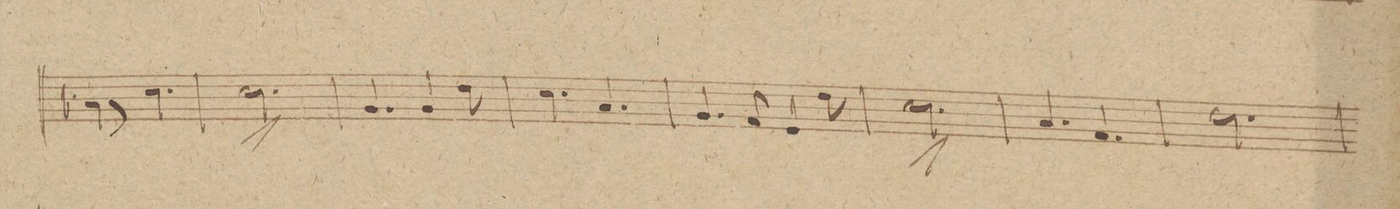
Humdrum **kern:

**kern	**dynam
*I"Clarinetto in A	*
*clefG2	*
*k[f#c#g#]	*
*M6/8	*
4f#\	.
8r	.
4.a\	.
=23	=23
*2\right	*
2.a^<\	.
=24	=24
4.e/	.
4e/	.
8b\	.
=25	=25
4.a\	.
4.f#/	.
=26	=26
4e/	.
8d/	.
4c#/	.
8b\	.
=27	=27
2.a^\	.
=28	=28
4.f#/	.
4.d/	.
=29	=29
2.b\	.
=30	=30
*-	*-
